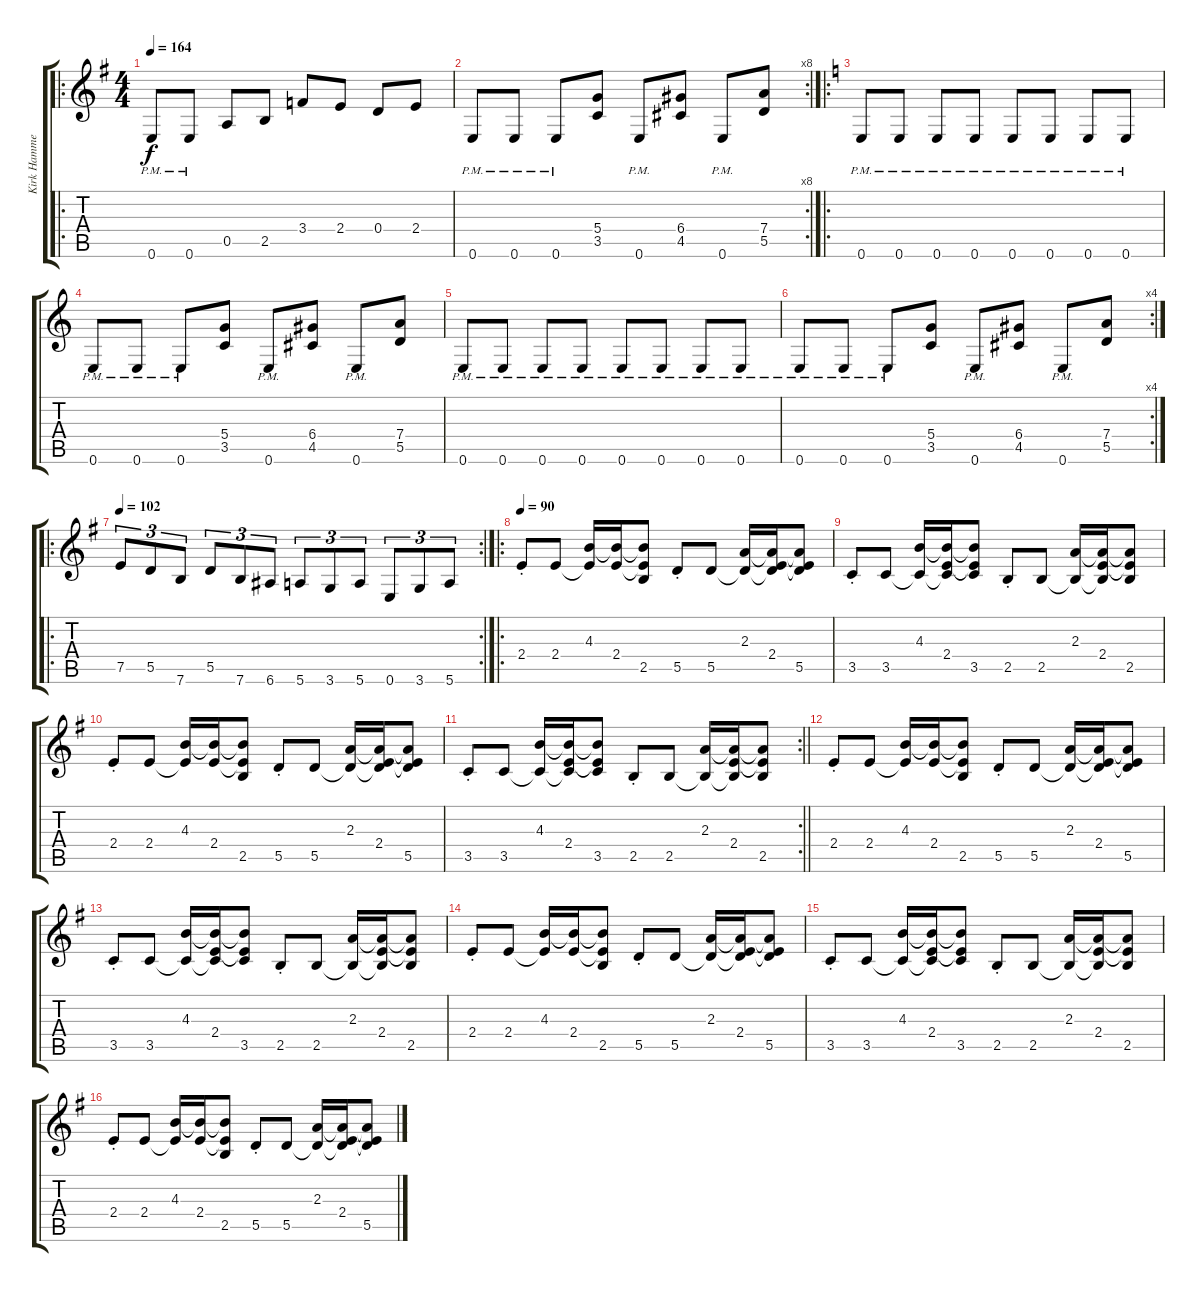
\track ("Kirk Hammett" "Kirk Hamme") {instrument distortionguitar}
\staff {score tabs}
\tuning (E4 B3 G3 D3 A2 E2) {hide}
\ro
\ts (4 4)
\tempo 164
\clef g2
\ks eminor
0.6{pm}.8{dy f} 0.6{pm}.8 0.5.8 2.5.8 3.4.8 2.4.8 0.4.8 2.4.8 |
\rc 8
0.6{pm}.8 0.6{pm}.8 0.6{pm}.8 (5.4 3.5).8 0.6{pm}.8 (6.4 4.5).8 0.6{pm}.8 (7.4 5.5).8 |
\ro
\ks c
0.6{pm}.8 0.6{pm}.8 0.6{pm}.8 0.6{pm}.8 0.6{pm}.8 0.6{pm}.8 0.6{pm}.8 0.6{pm}.8 |
0.6{pm}.8 0.6{pm}.8 0.6{pm}.8 (5.4 3.5).8 0.6{pm}.8 (6.4 4.5).8 0.6{pm}.8 (7.4 5.5).8 |
0.6{pm}.8 0.6{pm}.8 0.6{pm}.8 0.6{pm}.8 0.6{pm}.8 0.6{pm}.8 0.6{pm}.8 0.6{pm}.8 |
\rc 4
0.6{pm}.8 0.6{pm}.8 0.6{pm}.8 (5.4 3.5).8 0.6{pm}.8 (6.4 4.5).8 0.6{pm}.8 (7.4 5.5).8 |
\ro
\rc 2
\tempo 102
\ks eminor
7.5.8{tu (3 2)} 5.5.8{tu (3 2)} 7.6.8{tu (3 2)} 5.5.8{tu (3 2)} 7.6.8{tu (3 2)} 6.6.8{tu (3 2)} 5.6.8{tu (3 2)} 3.6.8{tu (3 2)} 5.6.8{tu (3 2)} 0.6.8{tu (3 2)} 3.6.8{tu (3 2)} 5.6.8{tu (3 2)} |
\ro
\tempo 90
2.4{st}.8{volume 13} 2.4.8 (4.3 2.4{t}).16 (4.3{t} 2.4).16 (4.3{t} 2.4{t} 2.5).8 5.5{st}.8 5.5.8 (2.3 5.5{t}).16 (2.3{t} 2.4 5.5{t}).16 (2.3{t} 2.4{t} 5.5).8 |
3.5{st}.8 3.5.8 (4.3 3.5{t}).16 (4.3{t} 2.4 3.5{t}).16 (4.3{t} 2.4{t} 3.5).8 2.5{st}.8 2.5.8 (2.3 2.5{t}).16 (2.3{t} 2.4 2.5{t}).16 (2.3{t} 2.4{t} 2.5).8 |
2.4{st}.8 2.4.8 (4.3 2.4{t}).16 (4.3{t} 2.4).16 (4.3{t} 2.4{t} 2.5).8 5.5{st}.8 5.5.8 (2.3 5.5{t}).16 (2.3{t} 2.4 5.5{t}).16 (2.3{t} 2.4{t} 5.5).8 |
\rc 2
\barLineRight lightlight
3.5{st}.8 3.5.8 (4.3 3.5{t}).16 (4.3{t} 2.4 3.5{t}).16 (4.3{t} 2.4{t} 3.5).8 2.5{st}.8 2.5.8 (2.3 2.5{t}).16 (2.3{t} 2.4 2.5{t}).16 (2.3{t} 2.4{t} 2.5).8 |
2.4{st}.8 2.4.8 (4.3 2.4{t}).16 (4.3{t} 2.4).16 (4.3{t} 2.4{t} 2.5).8 5.5{st}.8 5.5.8 (2.3 5.5{t}).16 (2.3{t} 2.4 5.5{t}).16 (2.3{t} 2.4{t} 5.5).8 |
3.5{st}.8 3.5.8 (4.3 3.5{t}).16 (4.3{t} 2.4 3.5{t}).16 (4.3{t} 2.4{t} 3.5).8 2.5{st}.8 2.5.8 (2.3 2.5{t}).16 (2.3{t} 2.4 2.5{t}).16 (2.3{t} 2.4{t} 2.5).8 |
2.4{st}.8 2.4.8 (4.3 2.4{t}).16 (4.3{t} 2.4).16 (4.3{t} 2.4{t} 2.5).8 5.5{st}.8 5.5.8 (2.3 5.5{t}).16 (2.3{t} 2.4 5.5{t}).16 (2.3{t} 2.4{t} 5.5).8 |
3.5{st}.8 3.5.8 (4.3 3.5{t}).16 (4.3{t} 2.4 3.5{t}).16 (4.3{t} 2.4{t} 3.5).8 2.5{st}.8 2.5.8 (2.3 2.5{t}).16 (2.3{t} 2.4 2.5{t}).16 (2.3{t} 2.4{t} 2.5).8 |
2.4{st}.8 2.4.8 (4.3 2.4{t}).16 (4.3{t} 2.4).16 (4.3{t} 2.4{t} 2.5).8 5.5{st}.8 5.5.8 (2.3 5.5{t}).16 (2.3{t} 2.4 5.5{t}).16 (2.3{t} 2.4{t} 5.5).8
